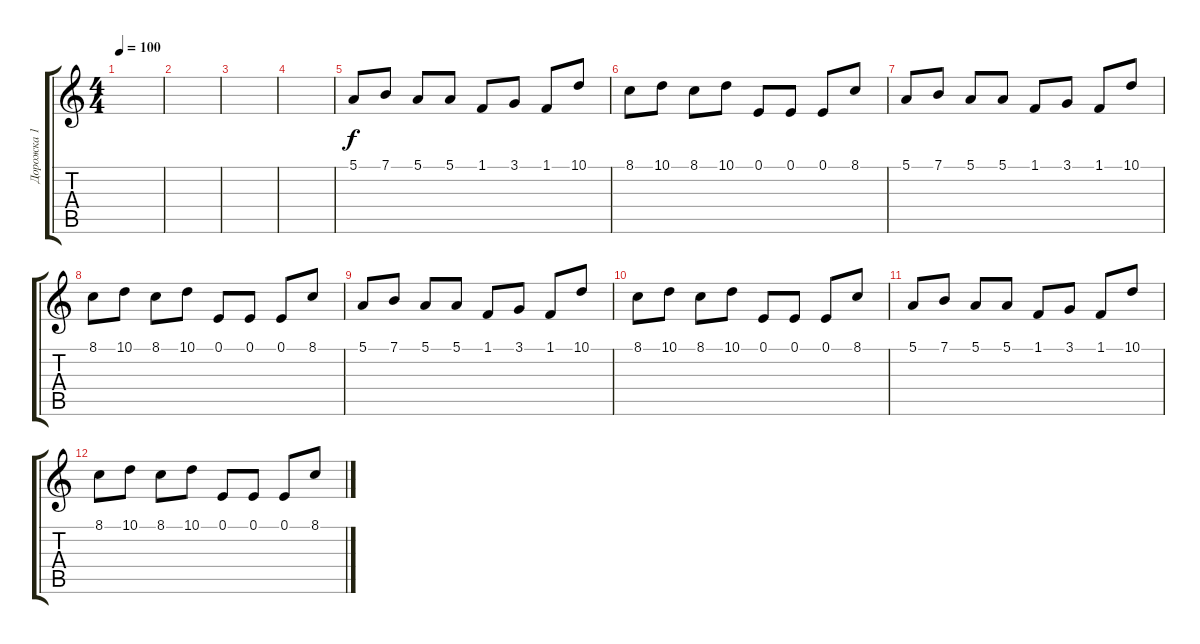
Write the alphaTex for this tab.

\track ("Дорожка 1" "Дорожка 1") {instrument shakuhachi}
\staff {score tabs}
\tuning (E4 B3 G3 D3 A2 E2) {hide}
\ts (4 4)
\tempo 100
\clef g2
\ks c
|
|
|
|
5.1.8 7.1.8 5.1.8 5.1.8 1.1.8 3.1.8 1.1.8 10.1.8 |
8.1.8 10.1.8 8.1.8 10.1.8 0.1.8 0.1.8 0.1.8 8.1.8 |
5.1.8 7.1.8 5.1.8 5.1.8 1.1.8 3.1.8 1.1.8 10.1.8 |
8.1.8 10.1.8 8.1.8 10.1.8 0.1.8 0.1.8 0.1.8 8.1.8 |
5.1.8 7.1.8 5.1.8 5.1.8 1.1.8 3.1.8 1.1.8 10.1.8 |
8.1.8 10.1.8 8.1.8 10.1.8 0.1.8 0.1.8 0.1.8 8.1.8 |
5.1.8 7.1.8 5.1.8 5.1.8 1.1.8 3.1.8 1.1.8 10.1.8 |
8.1.8 10.1.8 8.1.8 10.1.8 0.1.8 0.1.8 0.1.8 8.1.8
